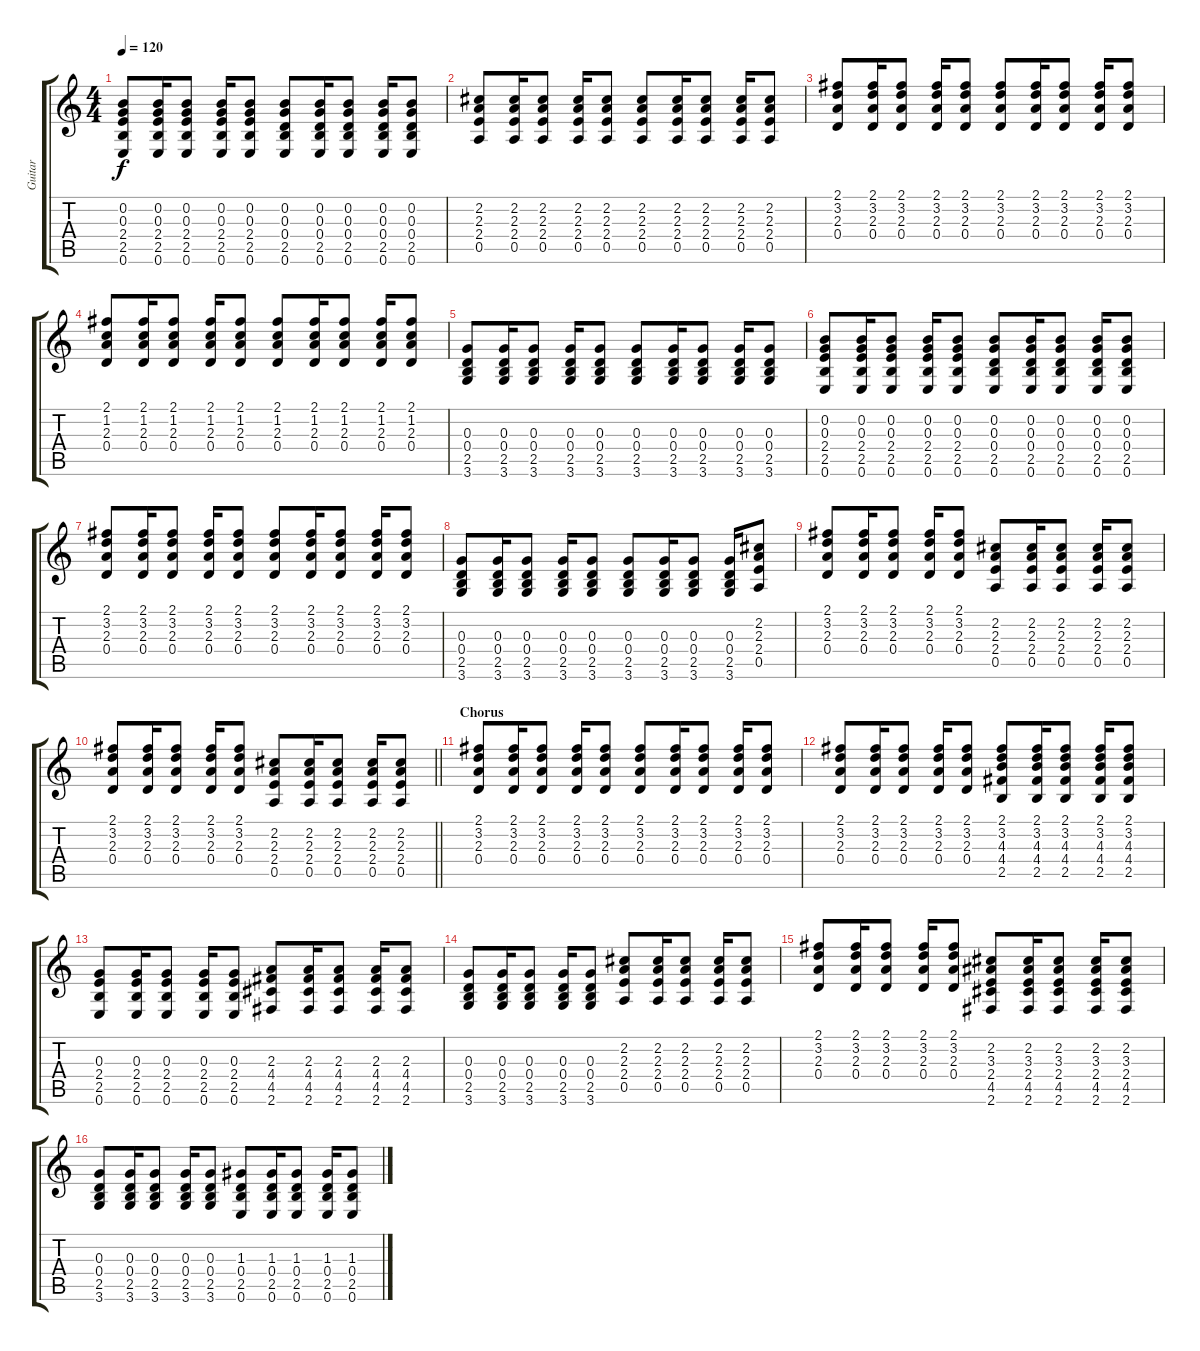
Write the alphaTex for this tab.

\track ("Guitar" "Guitar") {instrument acousticguitarsteel}
\staff {score tabs}
\tuning (E4 B3 G3 D3 A2 E2) {hide}
\ts (4 4)
\tempo 120
\clef g2
\ks c
(0.2 0.3 2.4 2.5 0.6).8{dy f} (0.2 0.3 2.4 2.5 0.6).16 (0.2 0.3 2.4 2.5 0.6).8 (0.2 0.3 2.4 2.5 0.6).16 (0.2 0.3 2.4 2.5 0.6).8 (0.2 0.3 0.4 2.5 0.6).8 (0.2 0.3 0.4 2.5 0.6).16 (0.2 0.3 0.4 2.5 0.6).8 (0.2 0.3 0.4 2.5 0.6).16 (0.2 0.3 0.4 2.5 0.6).8 |
(2.2 2.3 2.4 0.5).8 (2.2 2.3 2.4 0.5).16 (2.2 2.3 2.4 0.5).8 (2.2 2.3 2.4 0.5).16 (2.2 2.3 2.4 0.5).8 (2.2 2.3 2.4 0.5).8 (2.2 2.3 2.4 0.5).16 (2.2 2.3 2.4 0.5).8 (2.2 2.3 2.4 0.5).16 (2.2 2.3 2.4 0.5).8 |
(2.1 3.2 2.3 0.4).8 (2.1 3.2 2.3 0.4).16 (2.1 3.2 2.3 0.4).8 (2.1 3.2 2.3 0.4).16 (2.1 3.2 2.3 0.4).8 (2.1 3.2 2.3 0.4).8 (2.1 3.2 2.3 0.4).16 (2.1 3.2 2.3 0.4).8 (2.1 3.2 2.3 0.4).16 (2.1 3.2 2.3 0.4).8 |
(2.1 1.2 2.3 0.4).8 (2.1 1.2 2.3 0.4).16 (2.1 1.2 2.3 0.4).8 (2.1 1.2 2.3 0.4).16 (2.1 1.2 2.3 0.4).8 (2.1 1.2 2.3 0.4).8 (2.1 1.2 2.3 0.4).16 (2.1 1.2 2.3 0.4).8 (2.1 1.2 2.3 0.4).16 (2.1 1.2 2.3 0.4).8 |
(0.3 0.4 2.5 3.6).8 (0.3 0.4 2.5 3.6).16 (0.3 0.4 2.5 3.6).8 (0.3 0.4 2.5 3.6).16 (0.3 0.4 2.5 3.6).8 (0.3 0.4 2.5 3.6).8 (0.3 0.4 2.5 3.6).16 (0.3 0.4 2.5 3.6).8 (0.3 0.4 2.5 3.6).16 (0.3 0.4 2.5 3.6).8 |
(0.2 0.3 2.4 2.5 0.6).8 (0.2 0.3 2.4 2.5 0.6).16 (0.2 0.3 2.4 2.5 0.6).8 (0.2 0.3 2.4 2.5 0.6).16 (0.2 0.3 2.4 2.5 0.6).8 (0.2 0.3 0.4 2.5 0.6).8 (0.2 0.3 0.4 2.5 0.6).16 (0.2 0.3 0.4 2.5 0.6).8 (0.2 0.3 0.4 2.5 0.6).16 (0.2 0.3 0.4 2.5 0.6).8 |
(2.1 3.2 2.3 0.4).8 (2.1 3.2 2.3 0.4).16 (2.1 3.2 2.3 0.4).8 (2.1 3.2 2.3 0.4).16 (2.1 3.2 2.3 0.4).8 (2.1 3.2 2.3 0.4).8 (2.1 3.2 2.3 0.4).16 (2.1 3.2 2.3 0.4).8 (2.1 3.2 2.3 0.4).16 (2.1 3.2 2.3 0.4).8 |
(0.3 0.4 2.5 3.6).8 (0.3 0.4 2.5 3.6).16 (0.3 0.4 2.5 3.6).8 (0.3 0.4 2.5 3.6).16 (0.3 0.4 2.5 3.6).8 (0.3 0.4 2.5 3.6).8 (0.3 0.4 2.5 3.6).16 (0.3 0.4 2.5 3.6).8 (0.3 0.4 2.5 3.6).16 (2.2 2.3 2.4 0.5).8 |
(2.1 3.2 2.3 0.4).8 (2.1 3.2 2.3 0.4).16 (2.1 3.2 2.3 0.4).8 (2.1 3.2 2.3 0.4).16 (2.1 3.2 2.3 0.4).8 (2.2 2.3 2.4 0.5).8 (2.2 2.3 2.4 0.5).16 (2.2 2.3 2.4 0.5).8 (2.2 2.3 2.4 0.5).16 (2.2 2.3 2.4 0.5).8 |
\barLineRight lightlight
(2.1 3.2 2.3 0.4).8 (2.1 3.2 2.3 0.4).16 (2.1 3.2 2.3 0.4).8 (2.1 3.2 2.3 0.4).16 (2.1 3.2 2.3 0.4).8 (2.2 2.3 2.4 0.5).8 (2.2 2.3 2.4 0.5).16 (2.2 2.3 2.4 0.5).8 (2.2 2.3 2.4 0.5).16 (2.2 2.3 2.4 0.5).8 |
\section ("" "Chorus")
(2.1 3.2 2.3 0.4).8 (2.1 3.2 2.3 0.4).16 (2.1 3.2 2.3 0.4).8 (2.1 3.2 2.3 0.4).16 (2.1 3.2 2.3 0.4).8 (2.1 3.2 2.3 0.4).8 (2.1 3.2 2.3 0.4).16 (2.1 3.2 2.3 0.4).8 (2.1 3.2 2.3 0.4).16 (2.1 3.2 2.3 0.4).8 |
(2.1 3.2 2.3 0.4).8 (2.1 3.2 2.3 0.4).16 (2.1 3.2 2.3 0.4).8 (2.1 3.2 2.3 0.4).16 (2.1 3.2 2.3 0.4).8 (2.1 3.2 4.3 4.4 2.5).8 (2.1 3.2 4.3 4.4 2.5).16 (2.1 3.2 4.3 4.4 2.5).8 (2.1 3.2 4.3 4.4 2.5).16 (2.1 3.2 4.3 4.4 2.5).8 |
(0.3 2.4 2.5 0.6).8 (0.3 2.4 2.5 0.6).16 (0.3 2.4 2.5 0.6).8 (0.3 2.4 2.5 0.6).16 (0.3 2.4 2.5 0.6).8 (2.3 4.4 4.5 2.6).8 (2.3 4.4 4.5 2.6).16 (2.3 4.4 4.5 2.6).8 (2.3 4.4 4.5 2.6).16 (2.3 4.4 4.5 2.6).8 |
(0.3 0.4 2.5 3.6).8 (0.3 0.4 2.5 3.6).16 (0.3 0.4 2.5 3.6).8 (0.3 0.4 2.5 3.6).16 (0.3 0.4 2.5 3.6).8 (2.2 2.3 2.4 0.5).8 (2.2 2.3 2.4 0.5).16 (2.2 2.3 2.4 0.5).8 (2.2 2.3 2.4 0.5).16 (2.2 2.3 2.4 0.5).8 |
(2.1 3.2 2.3 0.4).8 (2.1 3.2 2.3 0.4).16 (2.1 3.2 2.3 0.4).8 (2.1 3.2 2.3 0.4).16 (2.1 3.2 2.3 0.4).8 (2.2 3.3 2.4 4.5 2.6).8 (2.2 3.3 2.4 4.5 2.6).16 (2.2 3.3 2.4 4.5 2.6).8 (2.2 3.3 2.4 4.5 2.6).16 (2.2 3.3 2.4 4.5 2.6).8 |
(0.3 0.4 2.5 3.6).8 (0.3 0.4 2.5 3.6).16 (0.3 0.4 2.5 3.6).8 (0.3 0.4 2.5 3.6).16 (0.3 0.4 2.5 3.6).8 (1.3 0.4 2.5 0.6).8 (1.3 0.4 2.5 0.6).16 (1.3 0.4 2.5 0.6).8 (1.3 0.4 2.5 0.6).16 (1.3 0.4 2.5 0.6).8
